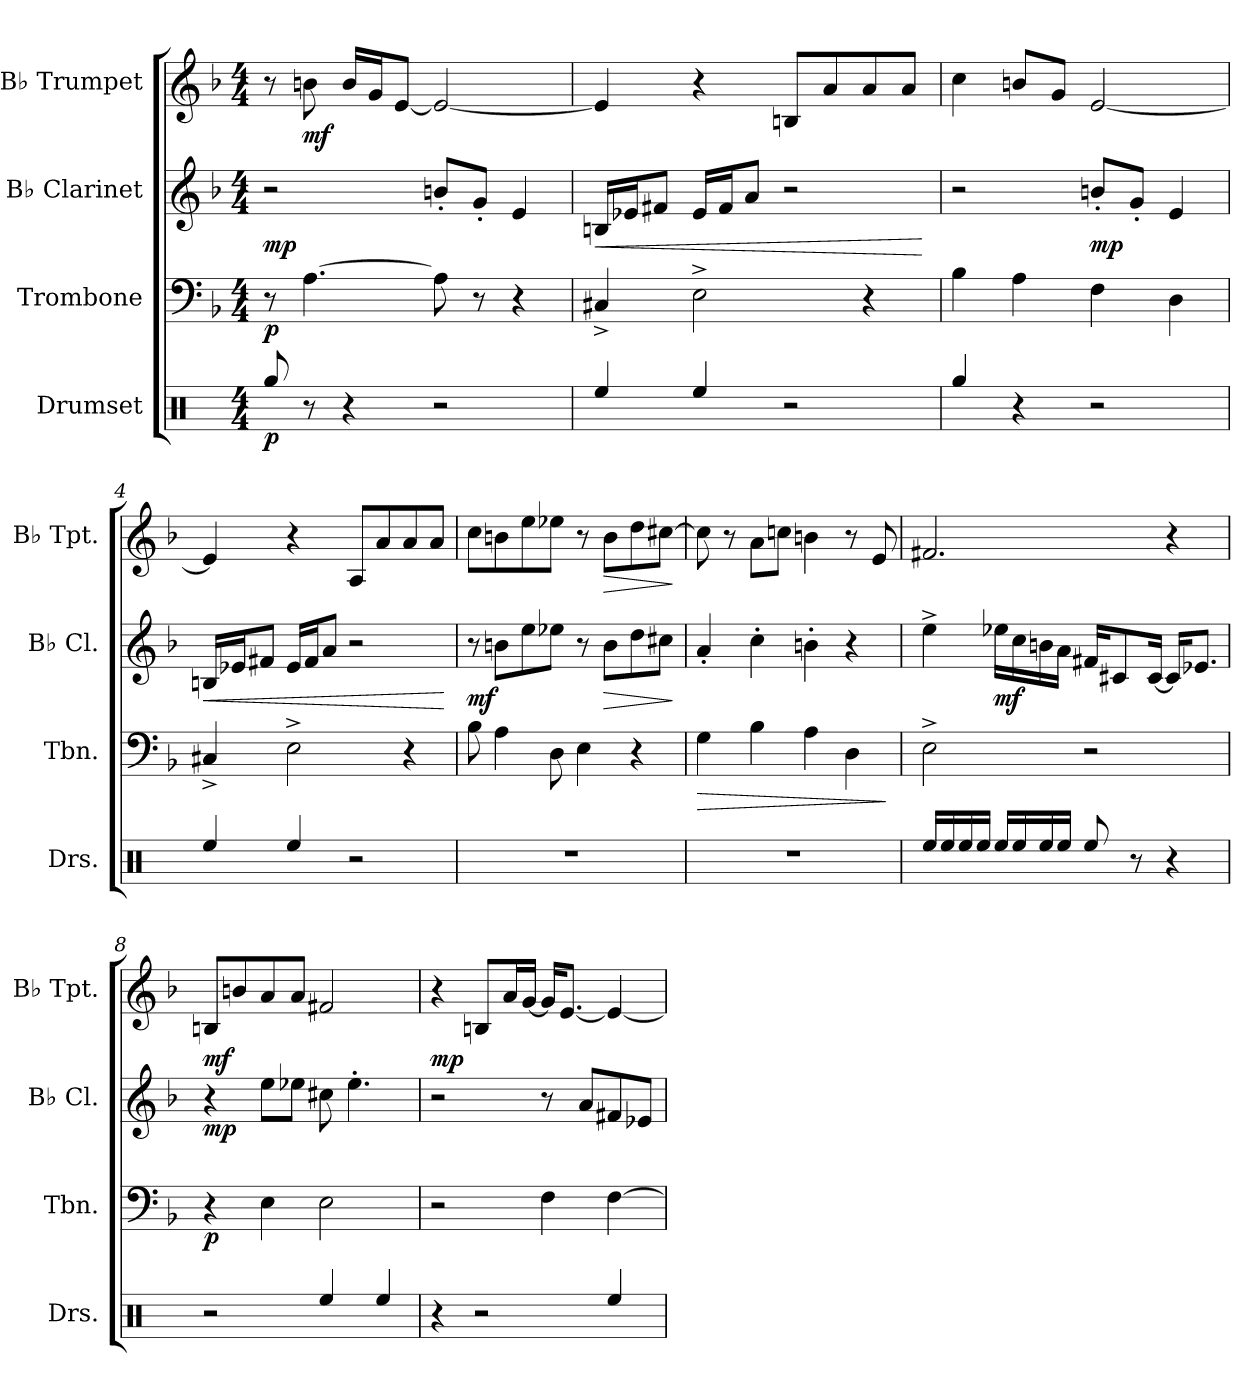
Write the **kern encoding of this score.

**kern	**dynam	**kern	**dynam	**kern	**dynam	**kern	**dynam
*part4	*part4	*part3	*part3	*part2	*part2	*part1	*part1
*staff4	*staff4	*staff3	*staff3	*staff2	*staff2	*staff1	*staff1
*I"Drumset	*	*I"Trombone	*	*I"B♭ Clarinet	*	*I"B♭ Trumpet	*
*I'Drs.	*	*I'Tbn.	*	*I'B♭ Cl.	*	*I'B♭ Tpt.	*
*clefX	*	*clefF4	*	*clefG2	*	*clefG2	*
*	*	*	*	*ITrd1c2	*	*ITrd1c2	*
*k[]	*	*k[b-]	*	*k[b-e-a-]	*	*k[b-e-a-]	*
*M4/4	*	*M4/4	*	*M4/4	*	*M4/4	*
*MM80	*	*MM80	*	*MM80	*	*MM80	*
=1	=1	=1	=1	=1	=1	=1	=1
!	!LO:DY:b	!	!LO:DY:b	!	!LO:DY:b	!	!
8Rgg/	p	8r	p	2r	mp	8r	.
!	!	!	!	!	!	!	!LO:DY:b
8r	.	[4.A\	.	.	.	8an\	mf
4r	.	.	.	.	.	16a/LL	.
.	.	.	.	.	.	16f/J	.
.	.	.	.	.	.	[8d/J	.
2r	.	8A\]	.	8an'/L	.	2d/_	.
.	.	8r	.	8f'/J	.	.	.
.	.	4r	.	4d/	.	.	.
=2	=2	=2	=2	=2	=2	=2	=2
!	!	!	!	!	!LO:HP:b	!	!
4Ree/	.	4C#X^/	.	16An/LL	<	4d/]	.
.	.	.	.	16d-X/J	.	.	.
.	.	.	.	8en/J	.	.	.
4Ree/	.	2E^\	.	16d-/LL	.	4r	.
.	.	.	.	16e/J	.	.	.
.	.	.	.	8g/J	.	.	.
2r	.	.	.	2r	.	8An/L	.
.	.	.	.	.	.	8g/	.
.	.	4r	.	.	.	8g/	.
.	.	.	.	.	.	8g/J	.
.	.	.	.	.	[	.	.
=3	=3	=3	=3	=3	=3	=3	=3
4Rgg/	.	4B-\	.	2r	.	4b-\	.
4r	.	4A\	.	.	.	8an/L	.
.	.	.	.	.	.	8f/J	.
!	!	!	!	!	!LO:DY:b	!	!
2r	.	4F\	.	8an'/L	mp	[2d/	.
.	.	.	.	8f'/J	.	.	.
.	.	4D\	.	4d/	.	.	.
=4	=4	=4	=4	=4	=4	=4	=4
!	!	!	!	!	!LO:HP:b	!	!
4Ree/	.	4C#X^/	.	16An/LL	<	4d/]	.
.	.	.	.	16d-X/J	.	.	.
.	.	.	.	8en/J	.	.	.
4Ree/	.	2E^\	.	16d-/LL	.	4r	.
.	.	.	.	16e/J	.	.	.
.	.	.	.	8g/J	.	.	.
2r	.	.	.	2r	.	8G/L	.
.	.	.	.	.	.	8g/	.
.	.	4r	.	.	.	8g/	.
.	.	.	.	.	.	8g/J	.
.	.	.	.	.	[	.	.
!!LO:LB:g=z
=5	=5	=5	=5	=5	=5	=5	=5
!	!	!	!	!	!LO:DY:b	!	!
1r	.	8B-\	.	8r	mf	8b-\L	.
.	.	4A\	.	8an\L	.	8an\	.
.	.	.	.	8dd\	.	8dd\	.
.	.	8D\	.	8dd-X\J	.	8dd-X\J	.
.	.	4E\	.	8r	.	8r	.
!	!	!	!	!	!LO:HP:b	!	!LO:HP:b
.	.	.	.	8a\L	>	8a\L	>
.	.	4r	.	8cc\	.	8cc\	.
.	.	.	.	8bn\J	.	[8bn\J	.
.	.	.	.	.	]	.	]
=6	=6	=6	=6	=6	=6	=6	=6
!	!	!	!LO:HP:b	!	!	!	!
1r	.	4G\	>	4g'/	.	8b\]	.
.	.	.	.	.	.	8r	.
.	.	4B-\	.	4b-'\	.	8g\L	.
.	.	.	.	.	.	8b-X\J	.
.	.	4A\	.	4an'\	.	4an\	.
.	.	4D\	.	4r	.	8r	.
.	.	.	.	.	.	8d/	.
.	.	.	]	.	.	.	.
=7	=7	=7	=7	=7	=7	=7	=7
16Ree/LL	.	2E^\	.	4dd^\	.	2.en/	.
16Ree/	.	.	.	.	.	.	.
16Ree/	.	.	.	.	.	.	.
16Ree/JJ	.	.	.	.	.	.	.
!	!	!	!	!	!LO:DY:b	!	!
16Ree/LL	.	.	.	16dd-X\LL	mf	.	.
16Ree/	.	.	.	16b-\	.	.	.
16Ree/	.	.	.	16an\	.	.	.
16Ree/JJ	.	.	.	16g\JJ	.	.	.
8Ree/	.	2r	.	16en/KL	.	.	.
.	.	.	.	8Bn/	.	.	.
8r	.	.	.	.	.	.	.
.	.	.	.	[16B/Jk	.	.	.
4r	.	.	.	16B/KL]	.	4r	.
.	.	.	.	8.d-X/J	.	.	.
!!LO:LB:g=z
=8	=8	=8	=8	=8	=8	=8	=8
!	!	!	!LO:DY:b	!	!LO:DY:b	!	!LO:DY:b
2r	.	4r	p	4r	mp	8An/L	mf
.	.	.	.	.	.	8an/	.
.	.	4E\	.	8dd\L	.	8g/	.
.	.	.	.	8dd-X\J	.	8g/J	.
4Ree/	.	2E\	.	8bn\	.	2en/	.
.	.	.	.	4.dd-'\	.	.	.
4Ree/	.	.	.	.	.	.	.
=9	=9	=9	=9	=9	=9	=9	=9
!	!	!	!	!	!	!	!LO:DY:b
4r	.	2r	.	2r	.	4r	mp
2r	.	.	.	.	.	8An/L	.
.	.	.	.	.	.	16g/L	.
.	.	.	.	.	.	[16f/JJ	.
.	.	4F\	.	8r	.	16f/KL]	.
.	.	.	.	.	.	[8.d/J	.
.	.	.	.	8g/L	.	.	.
4Ree/	.	[4F\	.	8en/	.	4d/_	.
.	.	.	.	8d-X/J	.	.	.
=	=	=	=	=	=	=	=
*-	*-	*-	*-	*-	*-	*-	*-
